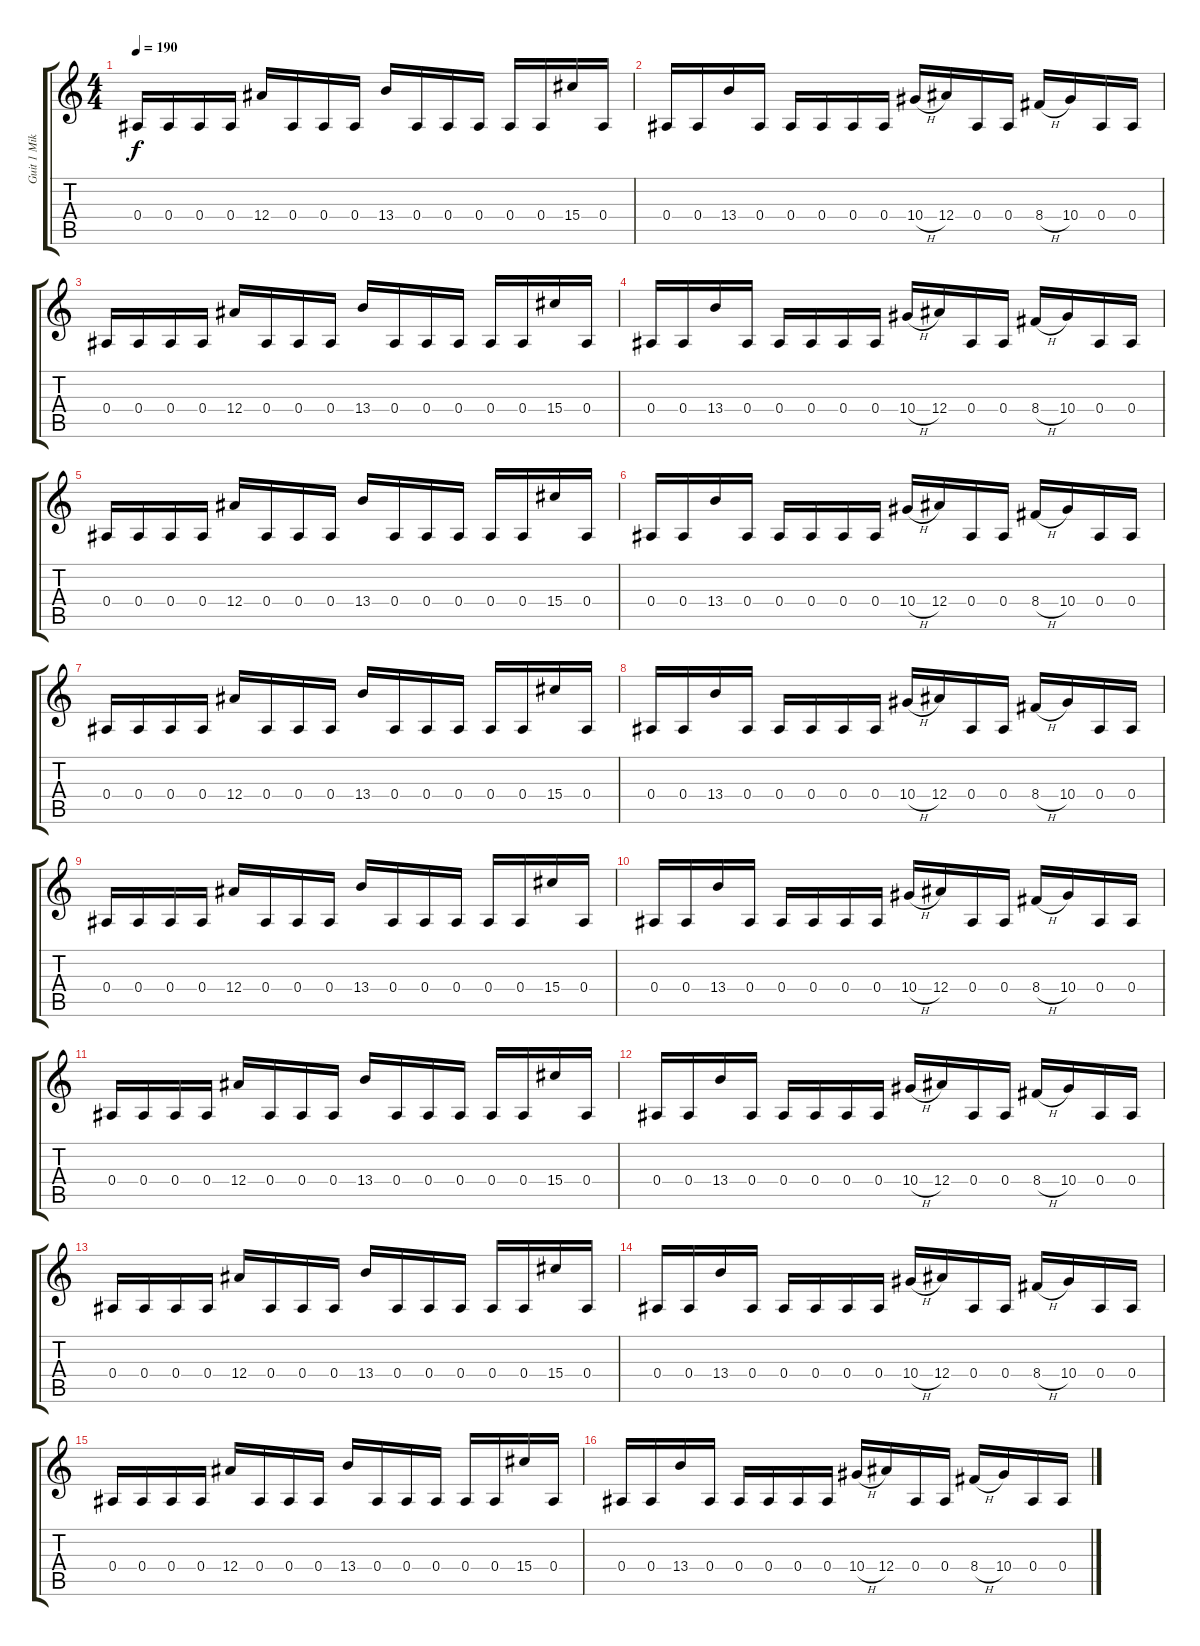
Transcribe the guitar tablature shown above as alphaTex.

\track ("Guit 1 Mike" "Guit 1 Mik") {instrument distortionguitar}
\staff {score tabs}
\tuning (C4 G3 Eb3 Bb2 F2 C2) {hide}
\ts (4 4)
\tempo 190
\clef g2
\ks c
0.4.16{dy f instrument distortionguitar} 0.4.16 0.4.16 0.4.16 12.4.16 0.4.16 0.4.16 0.4.16 13.4.16 0.4.16 0.4.16 0.4.16 0.4.16 0.4.16 15.4.16 0.4.16 |
0.4.16 0.4.16 13.4.16 0.4.16 0.4.16 0.4.16 0.4.16 0.4.16 10.4{h}.16 12.4.16 0.4.16 0.4.16 8.4{h}.16 10.4.16 0.4.16 0.4.16 |
0.4.16 0.4.16 0.4.16 0.4.16 12.4.16 0.4.16 0.4.16 0.4.16 13.4.16 0.4.16 0.4.16 0.4.16 0.4.16 0.4.16 15.4.16 0.4.16 |
0.4.16 0.4.16 13.4.16 0.4.16 0.4.16 0.4.16 0.4.16 0.4.16 10.4{h}.16 12.4.16 0.4.16 0.4.16 8.4{h}.16 10.4.16 0.4.16 0.4.16 |
0.4.16 0.4.16 0.4.16 0.4.16 12.4.16 0.4.16 0.4.16 0.4.16 13.4.16 0.4.16 0.4.16 0.4.16 0.4.16 0.4.16 15.4.16 0.4.16 |
0.4.16 0.4.16 13.4.16 0.4.16 0.4.16 0.4.16 0.4.16 0.4.16 10.4{h}.16 12.4.16 0.4.16 0.4.16 8.4{h}.16 10.4.16 0.4.16 0.4.16 |
0.4.16 0.4.16 0.4.16 0.4.16 12.4.16 0.4.16 0.4.16 0.4.16 13.4.16 0.4.16 0.4.16 0.4.16 0.4.16 0.4.16 15.4.16 0.4.16 |
0.4.16 0.4.16 13.4.16 0.4.16 0.4.16 0.4.16 0.4.16 0.4.16 10.4{h}.16 12.4.16 0.4.16 0.4.16 8.4{h}.16 10.4.16 0.4.16 0.4.16 |
0.4.16 0.4.16 0.4.16 0.4.16 12.4.16 0.4.16 0.4.16 0.4.16 13.4.16 0.4.16 0.4.16 0.4.16 0.4.16 0.4.16 15.4.16 0.4.16 |
0.4.16 0.4.16 13.4.16 0.4.16 0.4.16 0.4.16 0.4.16 0.4.16 10.4{h}.16 12.4.16 0.4.16 0.4.16 8.4{h}.16 10.4.16 0.4.16 0.4.16 |
0.4.16 0.4.16 0.4.16 0.4.16 12.4.16 0.4.16 0.4.16 0.4.16 13.4.16 0.4.16 0.4.16 0.4.16 0.4.16 0.4.16 15.4.16 0.4.16 |
0.4.16 0.4.16 13.4.16 0.4.16 0.4.16 0.4.16 0.4.16 0.4.16 10.4{h}.16 12.4.16 0.4.16 0.4.16 8.4{h}.16 10.4.16 0.4.16 0.4.16 |
0.4.16 0.4.16 0.4.16 0.4.16 12.4.16 0.4.16 0.4.16 0.4.16 13.4.16 0.4.16 0.4.16 0.4.16 0.4.16 0.4.16 15.4.16 0.4.16 |
0.4.16 0.4.16 13.4.16 0.4.16 0.4.16 0.4.16 0.4.16 0.4.16 10.4{h}.16 12.4.16 0.4.16 0.4.16 8.4{h}.16 10.4.16 0.4.16 0.4.16 |
0.4.16 0.4.16 0.4.16 0.4.16 12.4.16 0.4.16 0.4.16 0.4.16 13.4.16 0.4.16 0.4.16 0.4.16 0.4.16 0.4.16 15.4.16 0.4.16 |
0.4.16 0.4.16 13.4.16 0.4.16 0.4.16 0.4.16 0.4.16 0.4.16 10.4{h}.16 12.4.16 0.4.16 0.4.16 8.4{h}.16 10.4.16 0.4.16 0.4.16
